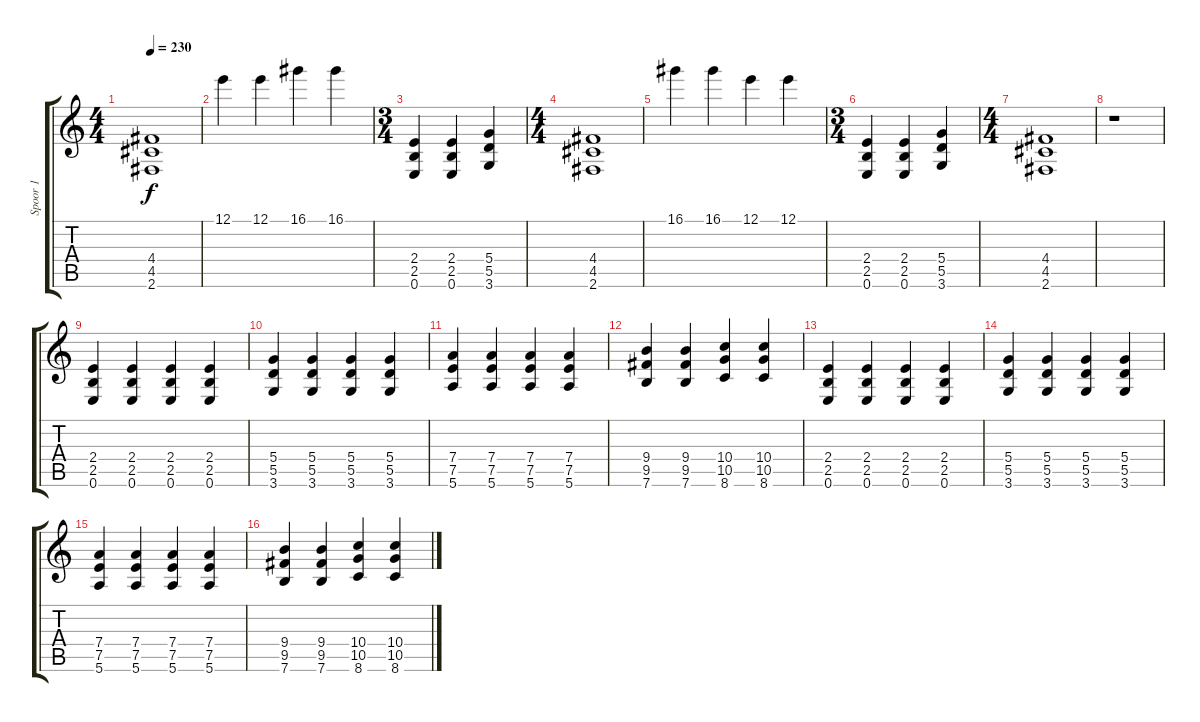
\track ("Spoor 1" "Spoor 1") {instrument acousticguitarnylon}
\staff {score tabs}
\tuning (E4 B3 G3 D3 A2 E2) {hide}
\ts (4 4)
\tempo 230
\clef g2
\ks c
(4.4 4.5 2.6).1{dy f} |
12.1.4 12.1.4 16.1.4 16.1.4 |
\ts (3 4)
(2.4 2.5 0.6).4 (2.4 2.5 0.6).4 (5.4 5.5 3.6).4 |
\ts (4 4)
(4.4 4.5 2.6).1 |
16.1.4 16.1.4 12.1.4 12.1.4 |
\ts (3 4)
(2.4 2.5 0.6).4 (2.4 2.5 0.6).4 (5.4 5.5 3.6).4 |
\ts (4 4)
(4.4 4.5 2.6).1 |
r.1 |
(2.4 2.5 0.6).4{instrument distortionguitar} (2.4 2.5 0.6).4 (2.4 2.5 0.6).4 (2.4 2.5 0.6).4 |
(5.4 5.5 3.6).4 (5.4 5.5 3.6).4 (5.4 5.5 3.6).4 (5.4 5.5 3.6).4 |
(7.4 7.5 5.6).4 (7.4 7.5 5.6).4{instrument distortionguitar} (7.4 7.5 5.6).4 (7.4 7.5 5.6).4 |
(9.4 9.5 7.6).4 (9.4 9.5 7.6).4 (10.4 10.5 8.6).4 (10.4 10.5 8.6).4 |
(2.4 2.5 0.6).4{instrument distortionguitar} (2.4 2.5 0.6).4 (2.4 2.5 0.6).4 (2.4 2.5 0.6).4 |
(5.4 5.5 3.6).4 (5.4 5.5 3.6).4 (5.4 5.5 3.6).4 (5.4 5.5 3.6).4 |
(7.4 7.5 5.6).4 (7.4 7.5 5.6).4 (7.4 7.5 5.6).4 (7.4 7.5 5.6).4 |
(9.4 9.5 7.6).4 (9.4 9.5 7.6).4 (10.4 10.5 8.6).4 (10.4 10.5 8.6).4
